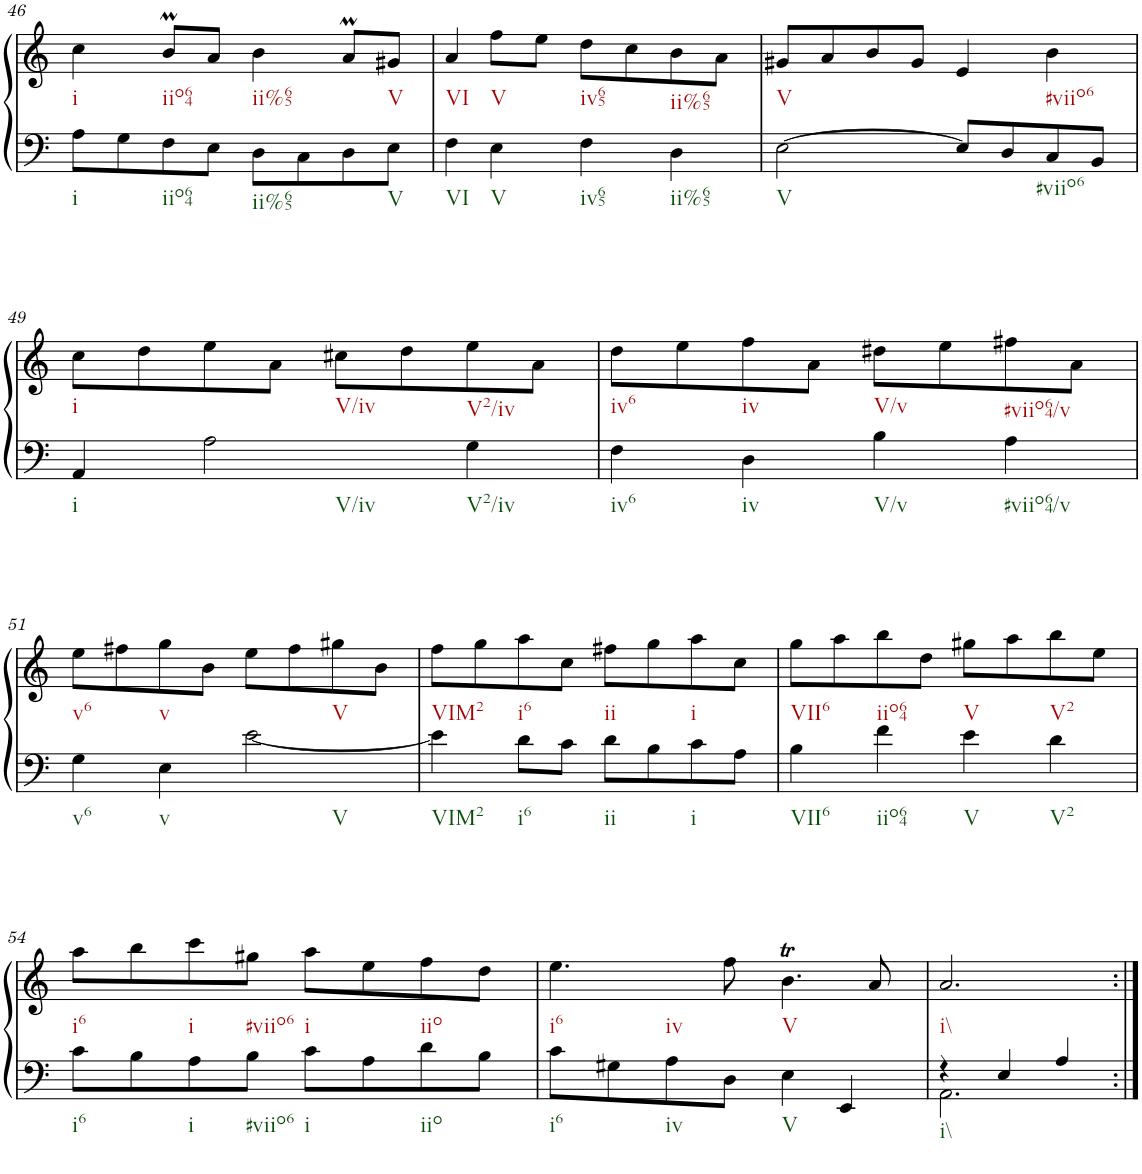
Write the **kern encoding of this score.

**kern	**kern
*part1	*part1
*staff2	*staff1
*I"Klavier linke Hand	*
!!LO:PB:g=z
*clefF4	*clefG2
*k[]	*k[]
*M2/2	*M2/2
*met(c|)	*met(c|)
=46	=46
8A\L	4cc\
8G\	.
8F\	8bm/L
8E\J	8a/J
8D\L	4b\
8C\	.
8D\	8aM/L
8E\J	8g#X/J
=47	=47
4F\	4a/
4E\	8ff\L
.	8ee\J
4F\	8dd\L
.	8cc\
4D\	8b\
.	8a\J
=48	=48
[2E\	8g#X/L
.	8a/
.	8b/
.	8g#/J
8E/L]	4e/
8D/	.
8C/	4b\
8BB/J	.
!!LO:LB:g=z
=49	=49
4AA/	8cc\L
.	8dd\
2A\	8ee\
.	8a\J
.	8cc#X\L
.	8dd\
4G\	8ee\
.	8a\J
=50	=50
4F\	8dd\L
.	8ee\
4D\	8ff\
.	8a\J
4B\	8dd#X\L
.	8ee\
4A\	8ff#X\
.	8a\J
!!LO:LB:g=z
=51	=51
*^	*
1ryy	4G\	8ee\L
.	.	8ff#X\
.	4E\	8gg\
.	.	8b\J
.	[2e\	8ee\L
.	.	8ff#\
.	.	8gg#X\
.	.	8b\J
=52	=52	=52
1ryy	4e\]	8ff\L
.	.	8gg\
.	8d\L	8aa\
.	8c\J	8cc\J
.	8d\L	8ff#X\L
.	8B\	8gg\
.	8c\	8aa\
.	8A\J	8cc\J
=53	=53	=53
1ryy	4B\	8gg\L
.	.	8aa\
.	4f\	8bb\
.	.	8dd\J
.	4e\	8gg#X\L
.	.	8aa\
.	4d\	8bb\
.	.	8ee\J
!!LO:LB:g=z
=54	=54	=54
1ryy	8c\L	8aa\L
.	8B\	8bb\
.	8A\	8ccc\
.	8B\J	8gg#X\J
.	8c\L	8aa\L
.	8A\	8ee\
.	8d\	8ff\
.	8B\J	8dd\J
=55	=55	=55
1ryy	8c\L	4.ee\
.	8G#X\	.
.	8A\	.
.	8D\J	8ff\
.	4E\	4.bt\
.	4EE/	.
.	.	8a/
=56	=56	=56
4r	2.AA\	2.a/
4E/	.	.
4A/	.	.
*v	*v	*
=:|!	=:|!
*-	*-
